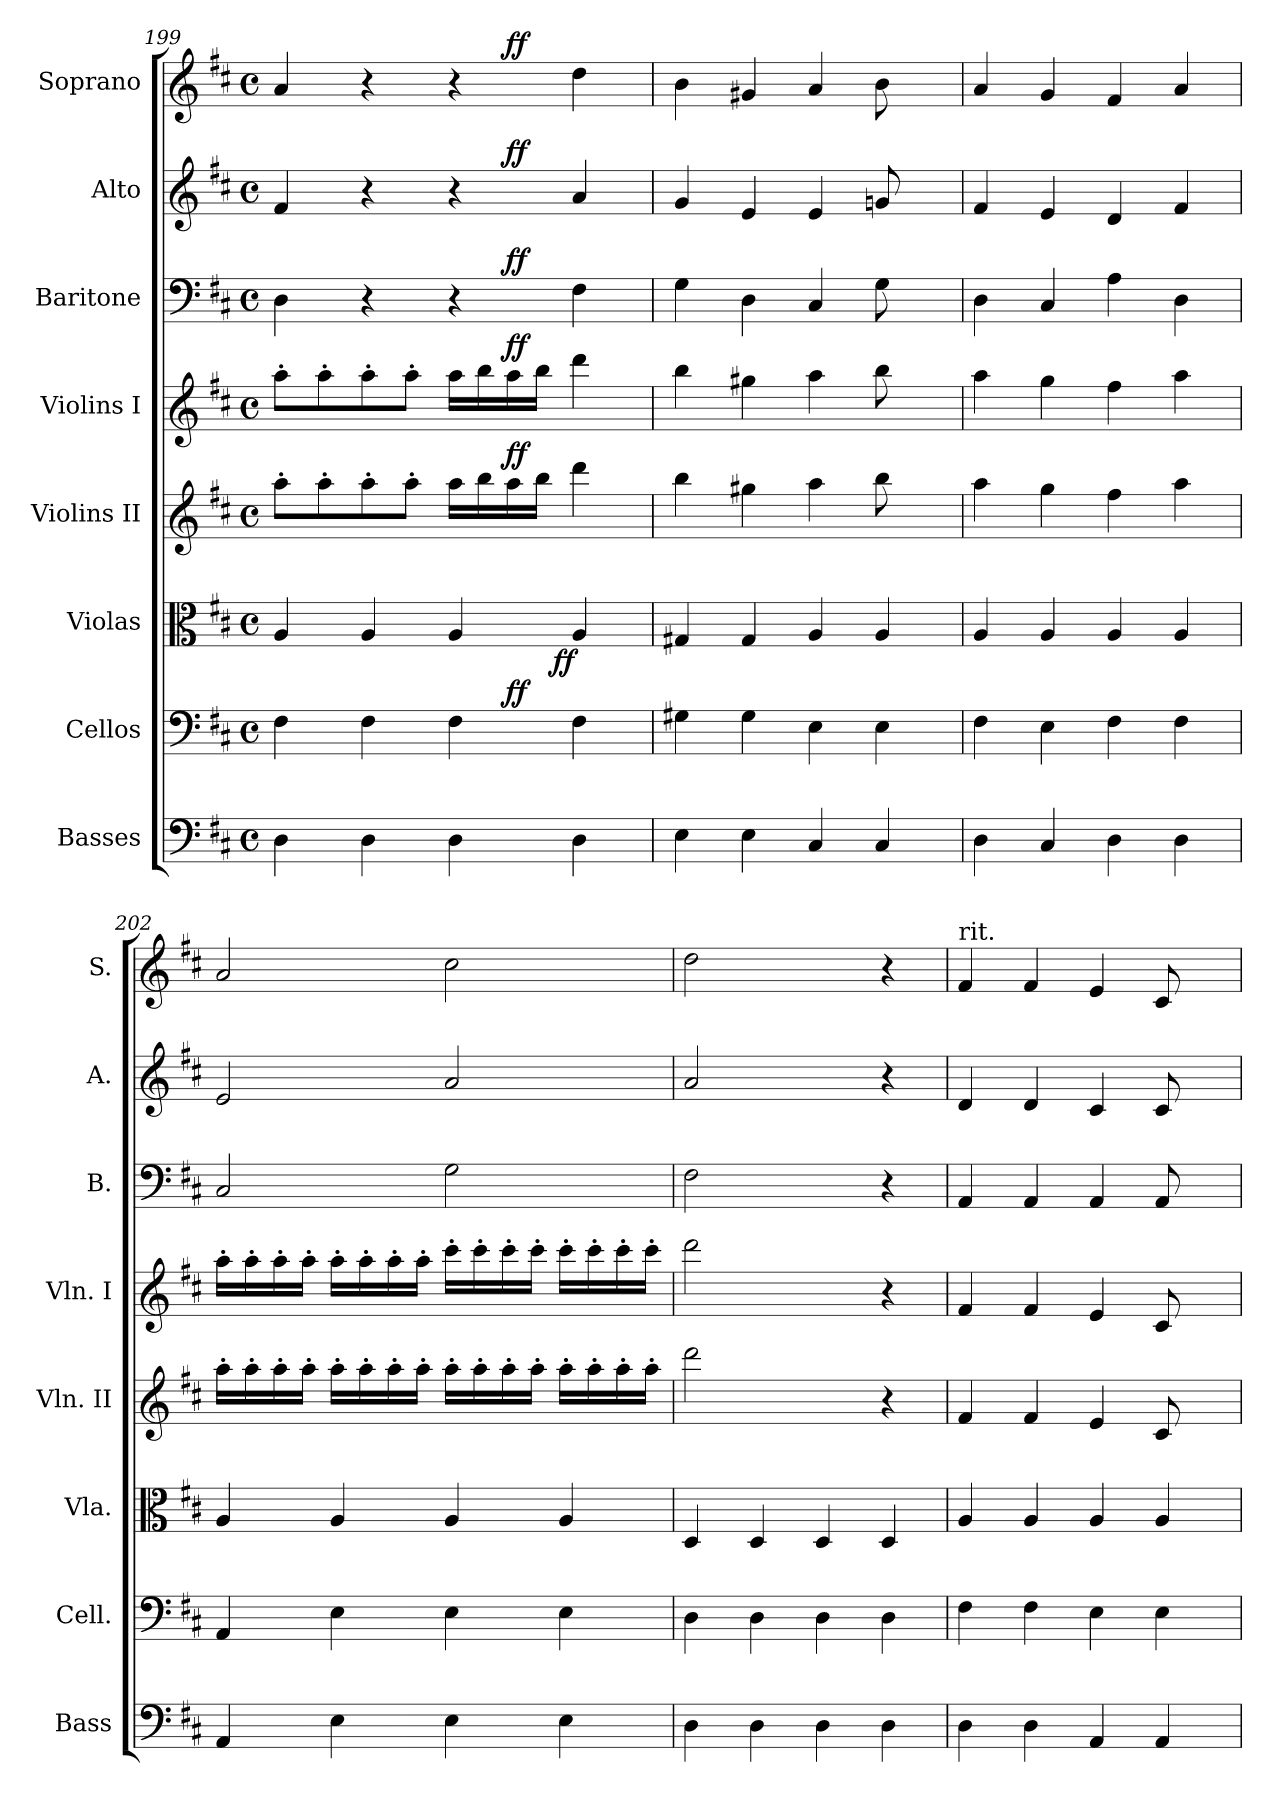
**kern	**kern	**dynam	**kern	**dynam	**kern	**dynam	**kern	**dynam	**kern	**dynam	**kern	**dynam	**kern	**dynam
*part8	*part7	*part7	*part6	*part6	*part5	*part5	*part4	*part4	*part3	*part3	*part2	*part2	*part1	*part1
*staff8	*staff7	*staff7	*staff6	*staff6	*staff5	*staff5	*staff4	*staff4	*staff3	*staff3	*staff2	*staff2	*staff1	*staff1
*I"Basses	*I"Cellos	*	*I"Violas	*	*I"Violins II	*	*I"Violins I	*	*I"Baritone	*	*I"Alto	*	*I"Soprano	*
*I'Bass	*I'Cell.	*	*I'Vla.	*	*I'Vln. II	*	*I'Vln. I	*	*I'B.	*	*I'A.	*	*I'S.	*
!!LO:PB:g=z
*clefF4	*clefF4	*	*clefC3	*	*clefG2	*	*clefG2	*	*clefF4	*	*clefG2	*	*clefG2	*
*ITrd7c12	*	*	*	*	*	*	*	*	*	*	*	*	*	*
*k[f#c#]	*k[f#c#]	*	*k[f#c#]	*	*k[f#c#]	*	*k[f#c#]	*	*k[f#c#]	*	*k[f#c#]	*	*k[f#c#]	*
*D:	*D:	*	*D:	*	*D:	*	*D:	*	*D:	*	*D:	*	*D:	*
*M4/4	*M4/4	*	*M4/4	*	*M4/4	*	*M4/4	*	*M4/4	*	*M4/4	*	*M4/4	*
*met(c)	*met(c)	*	*met(c)	*	*met(c)	*	*met(c)	*	*met(c)	*	*met(c)	*	*met(c)	*
=199	=199	=199	=199	=199	=199	=199	=199	=199	=199	=199	=199	=199	=199	=199
*	*^	*	*^	*	*	*	*	*	*^	*	*^	*	*^	*
4DD\	4F#\	2ryy	.	4A/	2ryy	.	8aa'>\L	.	8aa'>\L	.	4D\	2ryy	.	4f#/	2ryy	.	4a/	2ryy	.
.	.	.	.	.	.	.	8aa'>\	.	8aa'>\	.	.	.	.	.	.	.	.	.	.
4DD\	4F#\	.	.	4A/	.	.	8aa'>\	.	8aa'>\	.	4r	.	.	4r	.	.	4r	.	.
.	.	.	.	.	.	.	8aa'>\J	.	8aa'>\J	.	.	.	.	.	.	.	.	.	.
4DD\	4F#\	8ryy	.	4A/	8..ryy	.	16aa\LL	.	16aa\LL	.	4r	8ryy	.	4r	8ryy	.	4r	8ryy	.
.	.	.	.	.	.	.	16bb\	.	16bb\	.	.	.	.	.	.	.	.	.	.
!	!	!	!LO:DY:a	!	!	!	!	!LO:DY:a	!	!LO:DY:a	!	!	!LO:DY:a	!	!	!LO:DY:a	!	!	!LO:DY:a
.	.	4.ryy	ff	.	.	.	16aa\	ff	16aa\	ff	.	4.ryy	ff	.	4.ryy	ff	.	4.ryy	ff
.	.	.	.	.	.	.	16bb\JJ	.	16bb\JJ	.	.	.	.	.	.	.	.	.	.
!	!	!	!	!	!	!LO:DY:b	!	!	!	!	!	!	!	!	!	!	!	!	!
.	.	.	.	.	4ryy	ff	.	.	.	.	.	.	.	.	.	.	.	.	.
4DD\	4F#\	.	.	4A/	.	.	4ddd\	.	4ddd\	.	4F#\	.	.	4a/	.	.	4dd\	.	.
.	.	.	.	.	32ryy	.	.	.	.	.	.	.	.	.	.	.	.	.	.
*	*v	*v	*	*	*	*	*	*	*	*	*v	*v	*	*v	*v	*	*v	*v	*
*	*	*	*v	*v	*	*	*	*	*	*	*	*	*	*	*
=200	=200	=200	=200	=200	=200	=200	=200	=200	=200	=200	=200	=200	=200	=200
4EE\	4G#X\	.	4G#X/	.	4bb\	.	4bb\	.	4G\	.	4g/	.	4b\	.
4EE\	4G#\	.	4G#/	.	4gg#X\	.	4gg#X\	.	4D\	.	4e/	.	4g#X/	.
4CC#/	4E\	.	4A/	.	4aa\	.	4aa\	.	4C#/	.	4e/	.	4a/	.
4CC#/	4E\	.	4A/	.	8bb\	.	8bb\	.	8G\	.	8gn/	.	8b\	.
.	.	.	.	.	8ryy	.	8ryy	.	8ryy	.	8ryy	.	8ryy	.
=201	=201	=201	=201	=201	=201	=201	=201	=201	=201	=201	=201	=201	=201	=201
4DD\	4F#\	.	4A/	.	4aa\	.	4aa\	.	4D\	.	4f#/	.	4a/	.
4CC#/	4E\	.	4A/	.	4gg\	.	4gg\	.	4C#/	.	4e/	.	4g/	.
4DD\	4F#\	.	4A/	.	4ff#\	.	4ff#\	.	4A\	.	4d/	.	4f#/	.
4DD\	4F#\	.	4A/	.	4aa\	.	4aa\	.	4D\	.	4f#/	.	4a/	.
=202	=202	=202	=202	=202	=202	=202	=202	=202	=202	=202	=202	=202	=202	=202
4AAA/	4AA/	.	4A/	.	16aa'>\LL	.	16aa'>\LL	.	2C#/	.	2e/	.	2a/	.
.	.	.	.	.	16aa'>\	.	16aa'>\	.	.	.	.	.	.	.
.	.	.	.	.	16aa'>\	.	16aa'>\	.	.	.	.	.	.	.
.	.	.	.	.	16aa'>\JJ	.	16aa'>\JJ	.	.	.	.	.	.	.
4EE\	4E\	.	4A/	.	16aa'>\LL	.	16aa'>\LL	.	.	.	.	.	.	.
.	.	.	.	.	16aa'>\	.	16aa'>\	.	.	.	.	.	.	.
.	.	.	.	.	16aa'>\	.	16aa'>\	.	.	.	.	.	.	.
.	.	.	.	.	16aa'>\JJ	.	16aa'>\JJ	.	.	.	.	.	.	.
4EE\	4E\	.	4A/	.	16aa'>\LL	.	16ccc#'>\LL	.	2G\	.	2a/	.	2cc#\	.
.	.	.	.	.	16aa'>\	.	16ccc#'>\	.	.	.	.	.	.	.
.	.	.	.	.	16aa'>\	.	16ccc#'>\	.	.	.	.	.	.	.
.	.	.	.	.	16aa'>\JJ	.	16ccc#'>\JJ	.	.	.	.	.	.	.
4EE\	4E\	.	4A/	.	16aa'>\LL	.	16ccc#'>\LL	.	.	.	.	.	.	.
.	.	.	.	.	16aa'>\	.	16ccc#'>\	.	.	.	.	.	.	.
.	.	.	.	.	16aa'>\	.	16ccc#'>\	.	.	.	.	.	.	.
.	.	.	.	.	16aa'>\JJ	.	16ccc#'>\JJ	.	.	.	.	.	.	.
!!LO:LB:g=z
=203	=203	=203	=203	=203	=203	=203	=203	=203	=203	=203	=203	=203	=203	=203
4DD\	4D\	.	4D/	.	2ddd\	.	2ddd\	.	2F#\	.	2a/	.	2dd\	.
4DD\	4D\	.	4D/	.	.	.	.	.	.	.	.	.	.	.
4DD\	4D\	.	4D/	.	4ryy	.	4ryy	.	4ryy	.	4ryy	.	4ryy	.
4DD\	4D\	.	4D/	.	4r	.	4r	.	4r	.	4r	.	4r	.
=204	=204	=204	=204	=204	=204	=204	=204	=204	=204	=204	=204	=204	=204	=204
!	!	!	!	!	!	!	!	!	!	!	!	!	!LO:TX:a:t=rit.	!
4DD\	4F#\	.	4A/	.	4f#/	.	4f#/	.	4AA/	.	4d/	.	4f#/	.
4DD\	4F#\	.	4A/	.	4f#/	.	4f#/	.	4AA/	.	4d/	.	4f#/	.
4AAA/	4E\	.	4A/	.	4e/	.	4e/	.	4AA/	.	4c#/	.	4e/	.
4AAA/	4E\	.	4A/	.	8c#/	.	8c#/	.	8AA/	.	8c#/	.	8c#/	.
.	.	.	.	.	8ryy	.	8ryy	.	8ryy	.	8ryy	.	8ryy	.
=	=	=	=	=	=	=	=	=	=	=	=	=	=	=
*-	*-	*-	*-	*-	*-	*-	*-	*-	*-	*-	*-	*-	*-	*-
